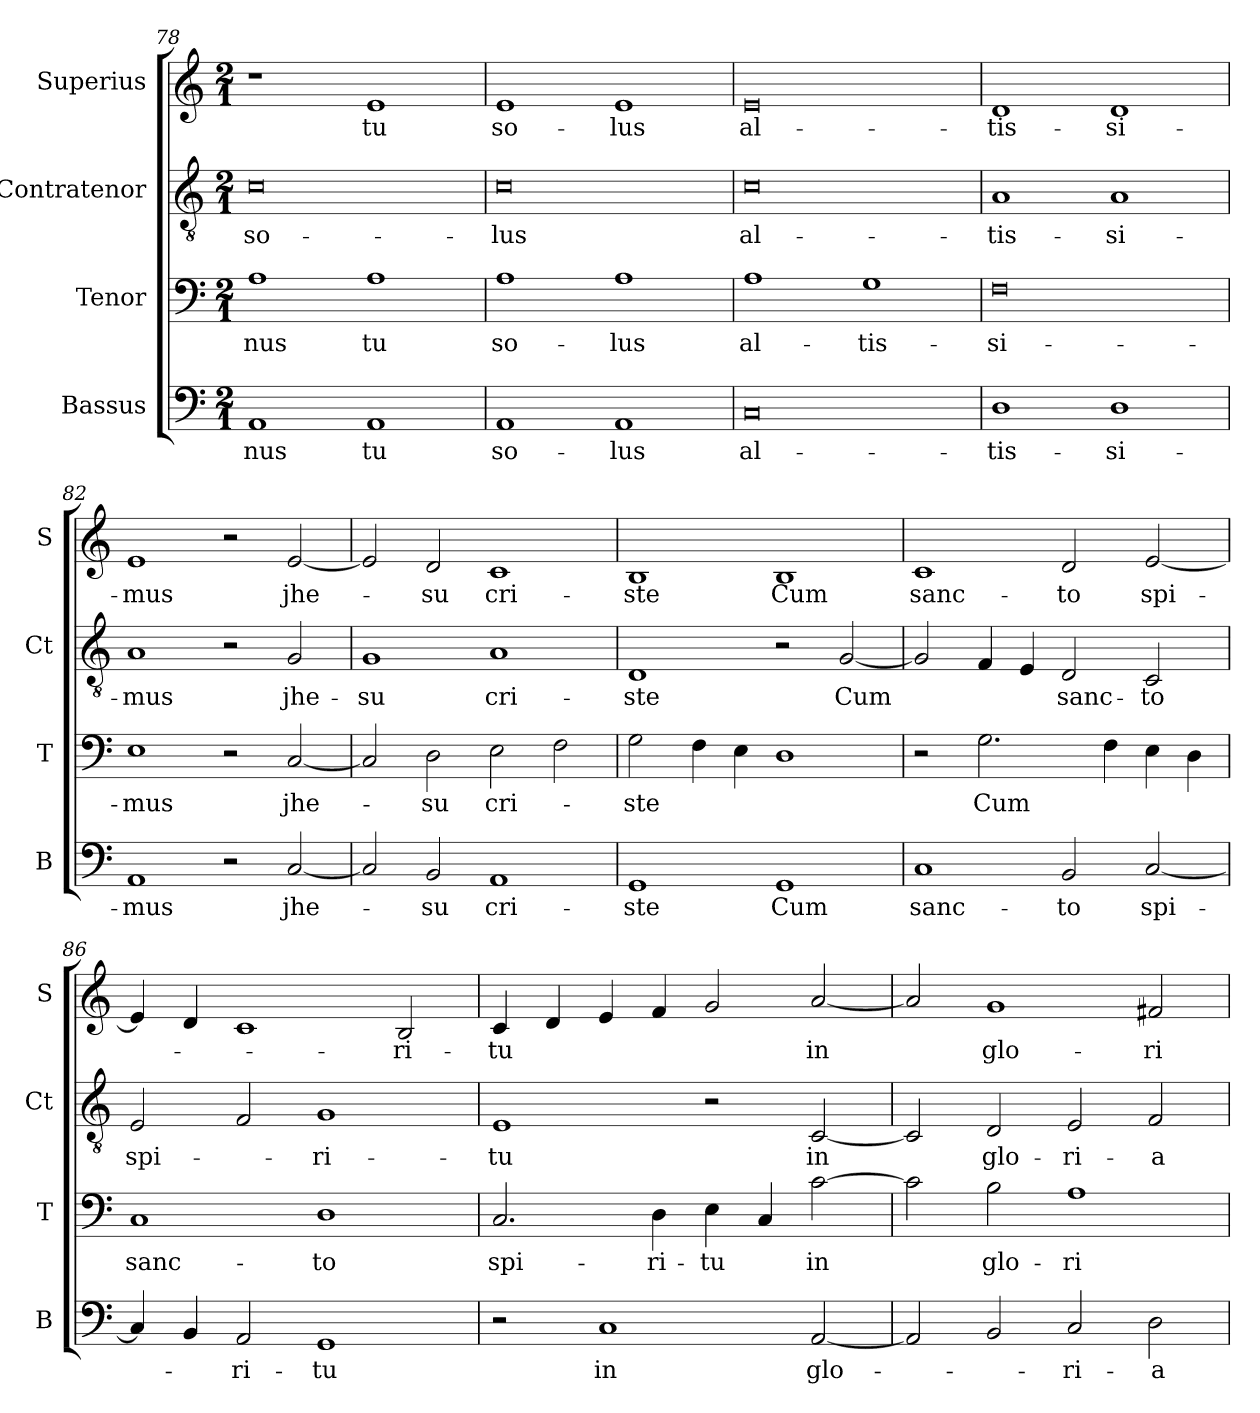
**kern	**text	**kern	**text	**kern	**text	**kern	**text
*part4	*part4	*part3	*part3	*part2	*part2	*part1	*part1
*staff4	*staff4	*staff3	*staff3	*staff2	*staff2	*staff1	*staff1
*I"Bassus	*	*I"Tenor	*	*I"Contratenor	*	*I"Superius	*
*I'B	*	*I'T	*	*I'Ct	*	*I'S	*
*clefF4	*	*clefF4	*	*clefGv2	*	*clefG2	*
*k[]	*	*k[]	*	*k[]	*	*k[]	*
*M2/1	*	*M2/1	*	*M2/1	*	*M2/1	*
=78	=78	=78	=78	=78	=78	=78	=78
1AA	-nus	1A	-nus	0c	so-	1r	.
1AA	tu	1A	tu	.	.	1e	tu
=79	=79	=79	=79	=79	=79	=79	=79
1AA	so-	1A	so-	0c	-lus	1e	so-
1AA	-lus	1A	-lus	.	.	1e	-lus
=80	=80	=80	=80	=80	=80	=80	=80
0C	al-	1A	al-	0c	al-	0e	al-
.	.	1G	-tis-	.	.	.	.
=81	=81	=81	=81	=81	=81	=81	=81
1D	-tis-	0F	-si-	1A	-tis-	1d	-tis-
1D	-si-	.	.	1A	-si-	1d	-si-
=82	=82	=82	=82	=82	=82	=82	=82
1AA	-mus	1E	-mus	1A	-mus	1e	-mus
2r	.	2r	.	2r	.	2r	.
[2C/	jhe-	[2C/	jhe-	2G/	jhe-	[2e/	jhe-
=83	=83	=83	=83	=83	=83	=83	=83
2C/]	.	2C/]	.	1G	-su	2e/]	.
2BB/	-su	2D\	-su	.	.	2d/	-su
1AA	cri-	2E\	cri-	1A	cri-	1c	cri-
.	.	2F\	.	.	.	.	.
=84	=84	=84	=84	=84	=84	=84	=84
1GG	-ste	2G\	-ste	1D	-ste	1B	-ste
.	.	4F\	.	.	.	.	.
.	.	4E\	.	.	.	.	.
1GG	Cum	1D	.	2r	.	1B	Cum
.	.	.	.	[2G/	Cum	.	.
=85	=85	=85	=85	=85	=85	=85	=85
1C	sanc-	2r	.	2G/]	.	1c	sanc-
.	.	2.G\	Cum	4F/	.	.	.
.	.	.	.	4E/	.	.	.
2BB/	-to	.	.	2D/	sanc-	2d/	-to
.	.	4F\	.	.	.	.	.
[2C/	spi-	4E\	.	2C/	-to	[2e/	spi-
.	.	4D\	.	.	.	.	.
=86	=86	=86	=86	=86	=86	=86	=86
4C/]	.	1C	sanc-	2E/	spi-	4e/]	.
4BB/	.	.	.	.	.	4d/	.
2AA/	-ri-	.	.	2F/	.	1c	.
1GG	-tu	1D	-to	1G	-ri-	.	.
.	.	.	.	.	.	2B/	-ri-
=87	=87	=87	=87	=87	=87	=87	=87
2r	.	2.C/	spi-	1E	-tu	4c/	-tu
.	.	.	.	.	.	4d/	.
1C	in	.	.	.	.	4e/	.
.	.	4D\	-ri-	.	.	4f/	.
.	.	4E\	-tu	2r	.	2g/	.
.	.	4C/	.	.	.	.	.
[2AA/	glo-	[2c\	in	[2C/	in	[2a/	in
=88	=88	=88	=88	=88	=88	=88	=88
2AA/]	.	2c\]	.	2C/]	.	2a/]	.
2BB/	.	2B\	glo-	2D/	glo-	1g	glo-
2C/	-ri-	1A	-ri-	2E/	-ri-	.	.
2D\	-a	.	.	2F/	-a	2f#X/	-ri-
=	=	=	=	=	=	=	=
*-	*-	*-	*-	*-	*-	*-	*-
